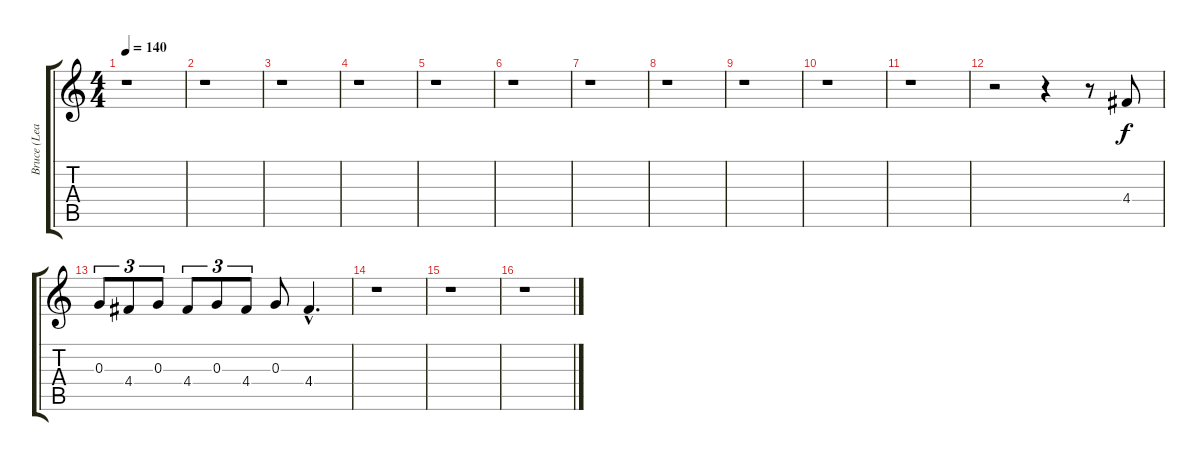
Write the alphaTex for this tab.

\track ("Bruce (Lead)" "Bruce (Lea") {instrument distortionguitar}
\staff {score tabs}
\tuning (E4 B3 G3 D3 A2 E2) {hide}
\ts (4 4)
\tempo 140
\clef g2
\ks c
r.1{dy f} |
r.1 |
r.1 |
r.1 |
r.1 |
r.1 |
r.1 |
r.1 |
r.1 |
r.1 |
r.1 |
r.2 r.4 r.8 4.4.8 |
0.3.8{tu (3 2)} 4.4.8{tu (3 2)} 0.3.8{tu (3 2)} 4.4.8{tu (3 2)} 0.3.8{tu (3 2)} 4.4.8{tu (3 2)} 0.3.8 4.4{hac}.4{d} |
r.1 |
r.1 |
r.1
